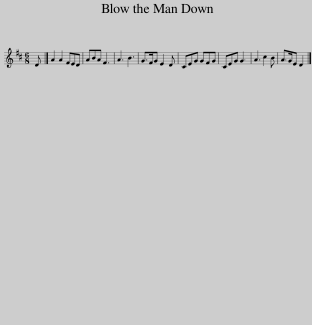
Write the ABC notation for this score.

X:1
L:1/8
M:6/8
I:linebreak $
K:D
V:1 treble
V:1
 D |] A2 A2 FED | ABA F3 | A3 B3 | G>FG E2 D | %5
 CEG GFG | CEG G3 | A3 c2 B | A>GE D2 |] %9
